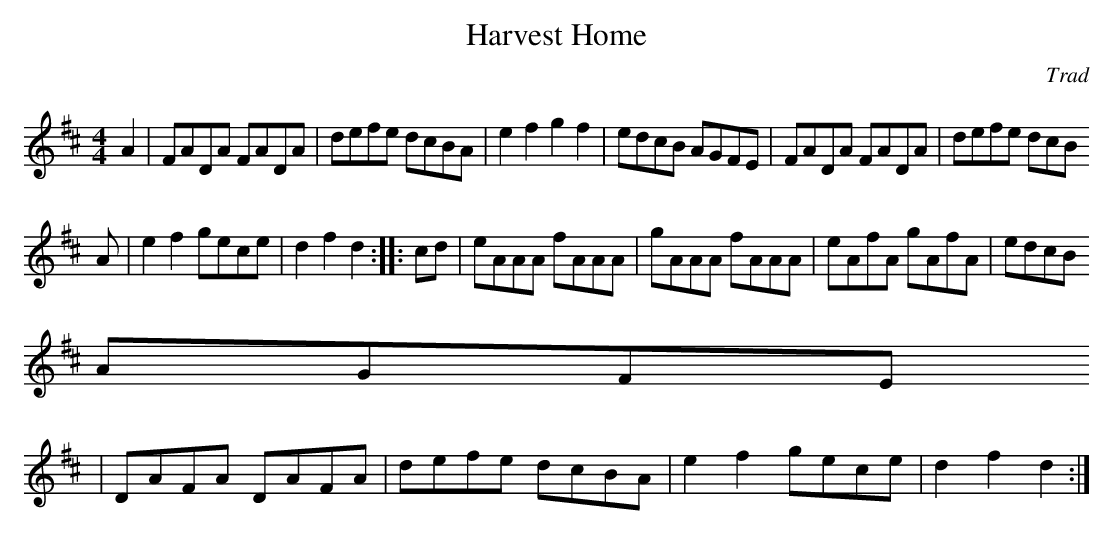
X:1
T:Harvest Home
C:Trad
M:4/4
L:1/8
K:D
A2 | FADA FADA | defe dcBA | e2f2g2f2 | edcB AGFE | FADA FADA | defe dcB
A | e2f2 gece | d2f2d2 :||:cd | eAAA fAAA | gAAA fAAA | eAfA gAfA | edcB
 AGFE
| DAFA DAFA | defe dcBA | e2f2 gece | d2f2d2:|
